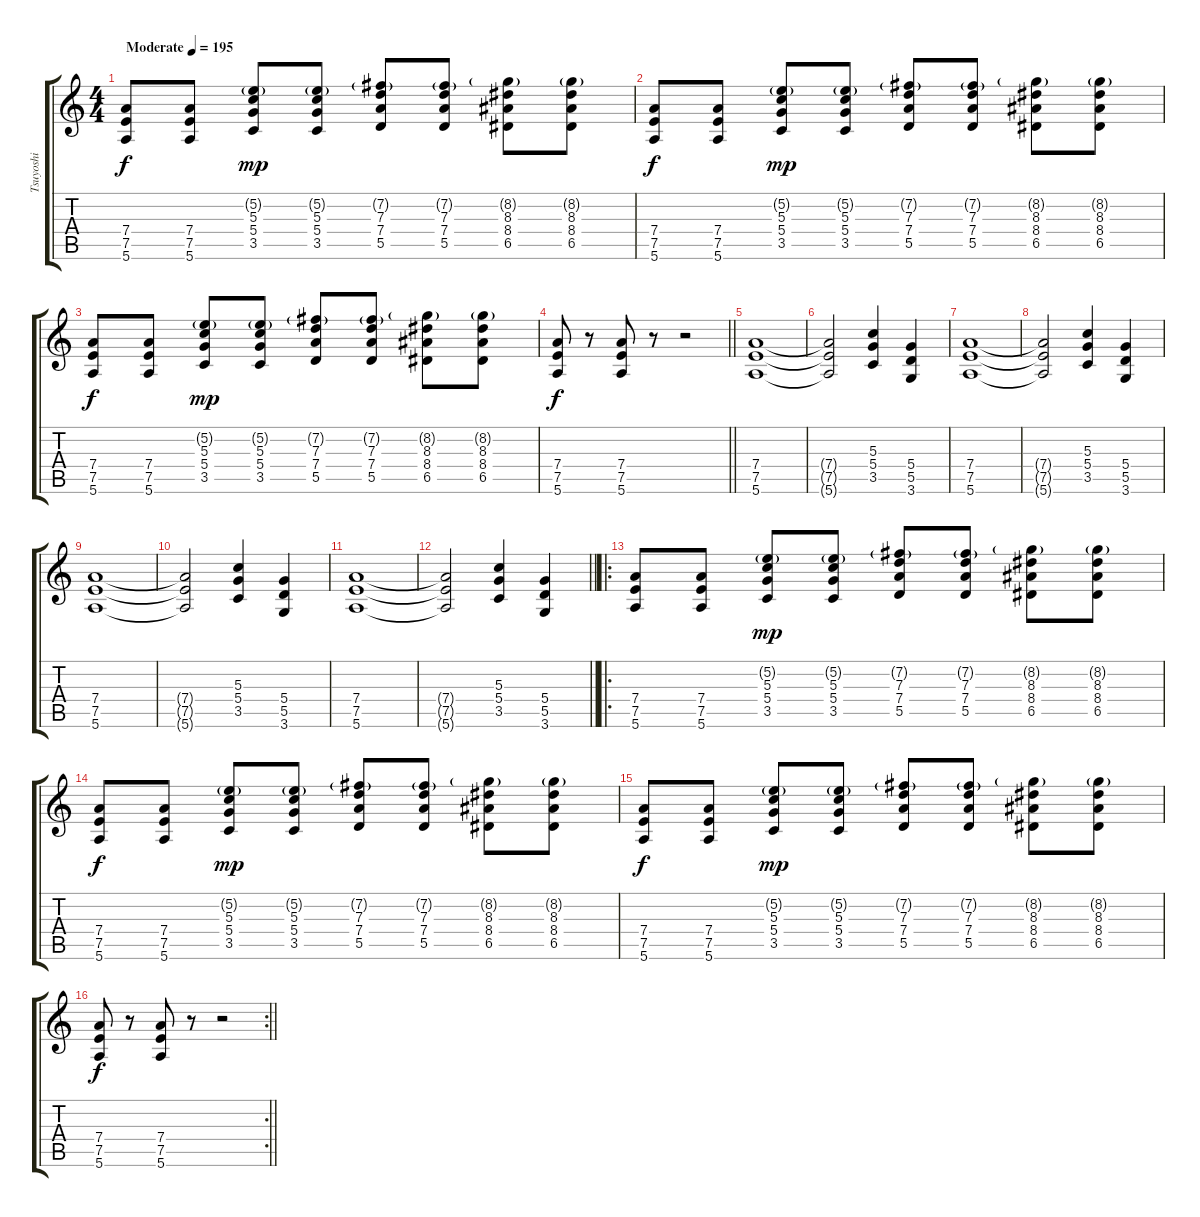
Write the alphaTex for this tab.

\track ("Tsuyoshi" "Tsuyoshi") {instrument distortionguitar}
\staff {score tabs}
\tuning (E4 B3 G3 D3 A2 E2) {hide}
\ts (4 4)
\tempo (195 "Moderate")
\clef g2
\ks c
(7.4 7.5 5.6).8{dy f instrument distortionguitar} (7.4 7.5 5.6).8 (5.2{g} 5.3 5.4 3.5).8{dy mp} (5.2{g} 5.3 5.4 3.5).8 (7.2{g} 7.3 7.4 5.5).8 (7.2{g} 7.3 7.4 5.5).8 (8.2{g} 8.3 8.4 6.5).8 (8.2{g} 8.3 8.4 6.5).8 |
(7.4 7.5 5.6).8{dy f} (7.4 7.5 5.6).8 (5.2{g} 5.3 5.4 3.5).8{dy mp} (5.2{g} 5.3 5.4 3.5).8 (7.2{g} 7.3 7.4 5.5).8 (7.2{g} 7.3 7.4 5.5).8 (8.2{g} 8.3 8.4 6.5).8 (8.2{g} 8.3 8.4 6.5).8 |
(7.4 7.5 5.6).8{dy f} (7.4 7.5 5.6).8 (5.2{g} 5.3 5.4 3.5).8{dy mp} (5.2{g} 5.3 5.4 3.5).8 (7.2{g} 7.3 7.4 5.5).8 (7.2{g} 7.3 7.4 5.5).8 (8.2{g} 8.3 8.4 6.5).8 (8.2{g} 8.3 8.4 6.5).8 |
\barLineRight lightlight
(7.4 7.5 5.6).8{dy f} r.8 (7.4 7.5 5.6).8 r.8 r.2 |
\section ("" "")
(7.4 7.5 5.6).1 |
(7.4{t} 7.5{t} 5.6{t}).2 (5.3 5.4 3.5).4 (5.4 5.5 3.6).4 |
(7.4 7.5 5.6).1 |
(7.4{t} 7.5{t} 5.6{t}).2 (5.3 5.4 3.5).4 (5.4 5.5 3.6).4 |
(7.4 7.5 5.6).1 |
(7.4{t} 7.5{t} 5.6{t}).2 (5.3 5.4 3.5).4 (5.4 5.5 3.6).4 |
(7.4 7.5 5.6).1 |
\barLineRight lightlight
(7.4{t} 7.5{t} 5.6{t}).2 (5.3 5.4 3.5).4 (5.4 5.5 3.6).4 |
\ro
\section ("" "")
(7.4 7.5 5.6).8 (7.4 7.5 5.6).8 (5.2{g} 5.3 5.4 3.5).8{dy mp} (5.2{g} 5.3 5.4 3.5).8 (7.2{g} 7.3 7.4 5.5).8 (7.2{g} 7.3 7.4 5.5).8 (8.2{g} 8.3 8.4 6.5).8 (8.2{g} 8.3 8.4 6.5).8 |
(7.4 7.5 5.6).8{dy f} (7.4 7.5 5.6).8 (5.2{g} 5.3 5.4 3.5).8{dy mp} (5.2{g} 5.3 5.4 3.5).8 (7.2{g} 7.3 7.4 5.5).8 (7.2{g} 7.3 7.4 5.5).8 (8.2{g} 8.3 8.4 6.5).8 (8.2{g} 8.3 8.4 6.5).8 |
(7.4 7.5 5.6).8{dy f} (7.4 7.5 5.6).8 (5.2{g} 5.3 5.4 3.5).8{dy mp} (5.2{g} 5.3 5.4 3.5).8 (7.2{g} 7.3 7.4 5.5).8 (7.2{g} 7.3 7.4 5.5).8 (8.2{g} 8.3 8.4 6.5).8 (8.2{g} 8.3 8.4 6.5).8 |
\rc 2
\barLineRight lightlight
(7.4 7.5 5.6).8{dy f} r.8 (7.4 7.5 5.6).8 r.8 r.2
